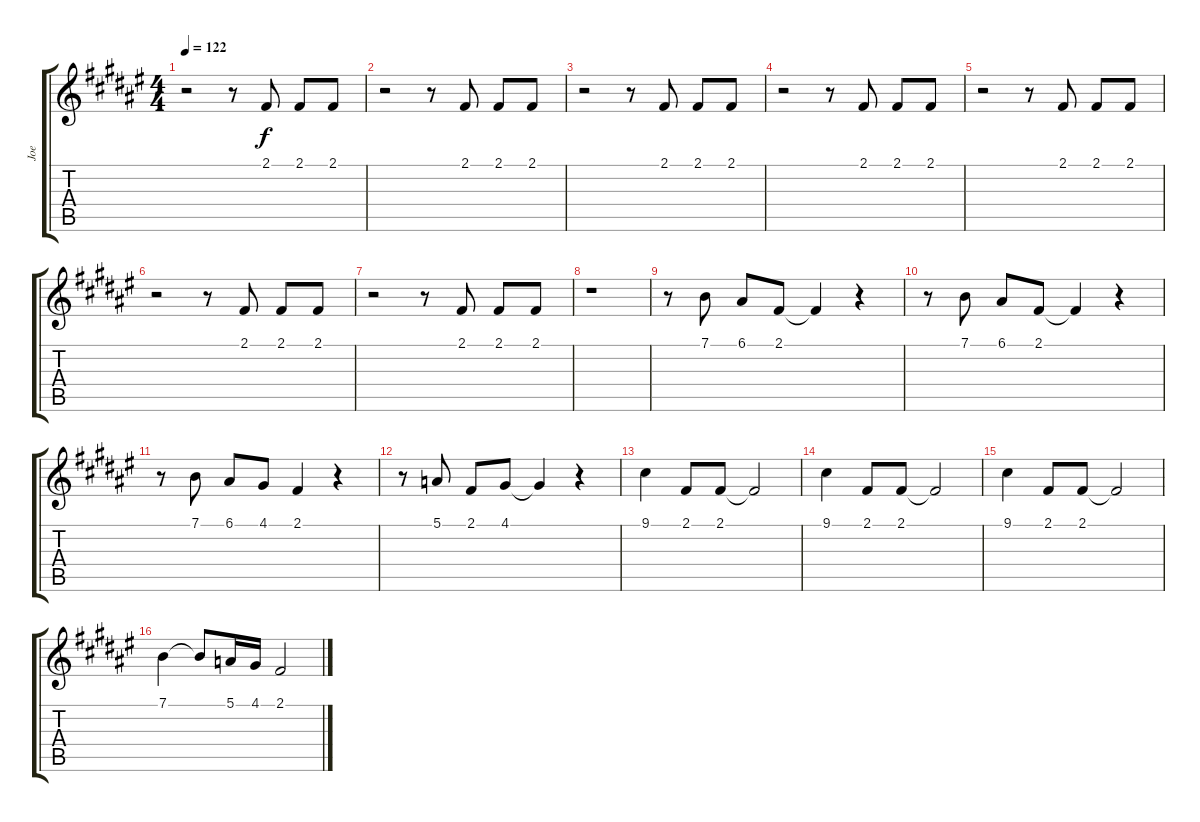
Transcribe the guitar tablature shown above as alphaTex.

\track ("Joe" "Joe") {instrument lead1square}
\staff {score tabs}
\tuning (E4 B3 G3 D3 A2 E2) {hide}
\ts (4 4)
\tempo 122
\clef g2
\ks f#
r.2{dy f} r.8 2.1.8 2.1.8 2.1.8 |
r.2 r.8 2.1.8 2.1.8 2.1.8 |
r.2 r.8 2.1.8 2.1.8 2.1.8 |
r.2 r.8 2.1.8 2.1.8 2.1.8 |
r.2 r.8 2.1.8 2.1.8 2.1.8 |
r.2 r.8 2.1.8 2.1.8 2.1.8 |
r.2 r.8 2.1.8 2.1.8 2.1.8 |
r.1 |
r.8 7.1.8 6.1.8 2.1.8 2.1{t}.4 r.4 |
r.8 7.1.8 6.1.8 2.1.8 2.1{t}.4 r.4 |
r.8 7.1.8 6.1.8 4.1.8 2.1.4 r.4 |
r.8 5.1.8 2.1.8 4.1.8 4.1{t}.4 r.4 |
9.1.4 2.1.8 2.1.8 2.1{t}.2 |
9.1.4 2.1.8 2.1.8 2.1{t}.2 |
9.1.4 2.1.8 2.1.8 2.1{t}.2 |
7.1.4 7.1{t}.8 5.1.16 4.1.16 2.1.2
